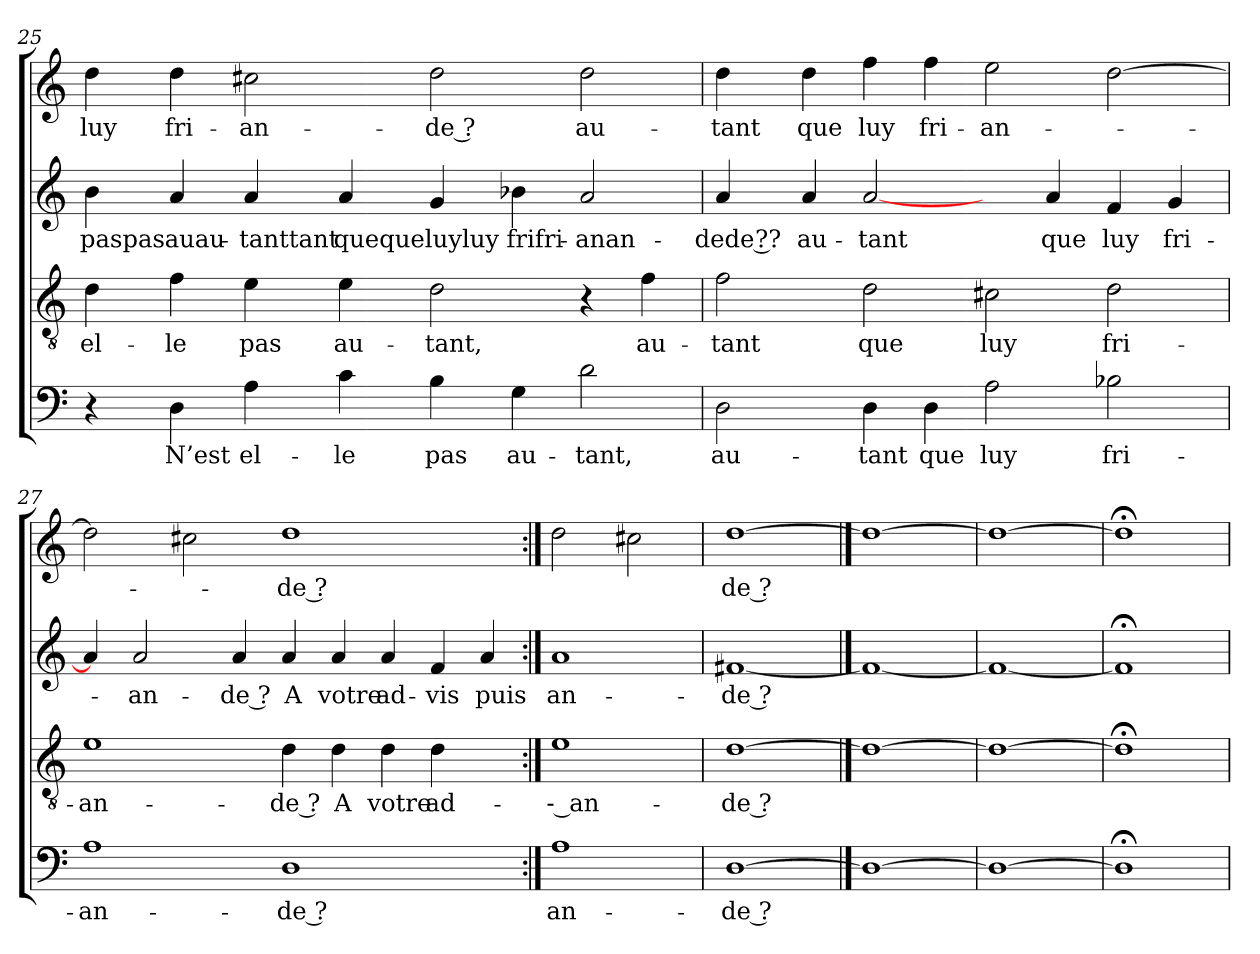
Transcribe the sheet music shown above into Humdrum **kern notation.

**kern	**text	**kern	**text	**kern	**text	**kern	**text
*part4	*part4	*part3	*part3	*part2	*part2	*part1	*part1
*staff4	*staff4	*staff3	*staff3	*staff2	*staff2	*staff1	*staff1
*clefF4	*	*clefGv2	*	*clefG2	*	*clefG2	*
*k[]	*	*k[]	*	*k[]	*	*k[]	*
=25	=25	=25	=25	=25	=25	=25	=25
4r	.	4d	el-	4b	paspas	4dd	luy
4D	N’est	4f	-le	4a	auau-	4dd	fri-
4A	el-	4e	pas	4a	-tanttant	2cc#X	-an-
4c	-le	4e	au-	4a	queque	.	.
4B	pas	2d	-tant,	4g	luyluy	2dd	-de ?
4G	au-	.	.	4b-X	frifri-	.	.
2d	-tant,	4r	.	2a	-anan-	2dd	au-
.	.	4f	au-	.	.	.	.
!!LO:LB:g=z
=26	=26	=26	=26	=26	=26	=26	=26
2D	au-	2f	-tant	4a	-dede ??	4dd	-tant
.	.	.	.	4a	au-	4dd	que
4D	-tant	2d	que	[2a	-tant	4ff	luy
4D	que	.	.	.	.	4ff	fri-
2A	luy	2c#X	luy	4ryy	.	2ee	-an-
.	.	.	.	4a	que	.	.
2B-X	fri-	2d	fri-	4f	luy	[2dd	.
.	.	.	.	4g	fri-	.	.
=27	=27	=27	=27	=27	=27	=27	=27
1A	-an-	1e	-an-	4a]	.	2dd]	.
.	.	.	.	2a	-an-	.	.
.	.	.	.	.	.	2cc#X	.
.	.	.	.	4a	-de ?	.	.
1D	-de ?	4d	-de ?	4a	A	1dd	-de ?
.	.	4d	A	4a	votre	.	.
.	.	4d	votre	4a	ad-	.	.
.	.	4d	ad-	4f	-vis	.	.
4ryy	.	4ryy	.	4a	puis	4ryy	.
=28:|!	=28:|!	=28:|!	=28:|!	=28:|!	=28:|!	=28:|!	=28:|!
1A	- an-	1e	-- an-	1a	- an-	2dd	--
.	.	.	.	.	.	2cc#X	.
=29	=29	=29	=29	=29	=29	=29	=29
[1D	-de ?	[1d	-de ?	[1f#X	-de ?	[1dd	-de ?
==30	==30	==30	==30	==30	==30	==30	==30
1D_	.	1d_	.	1f#_	.	1dd_	.
=31	=31	=31	=31	=31	=31	=31	=31
1D_	.	1d_	.	1f#_	.	1dd_	.
=32	=32	=32	=32	=32	=32	=32	=32
1D;<]	.	1d;<]	.	1f#;<]	.	1dd;<]	.
=	=	=	=	=	=	=	=
*-	*-	*-	*-	*-	*-	*-	*-
